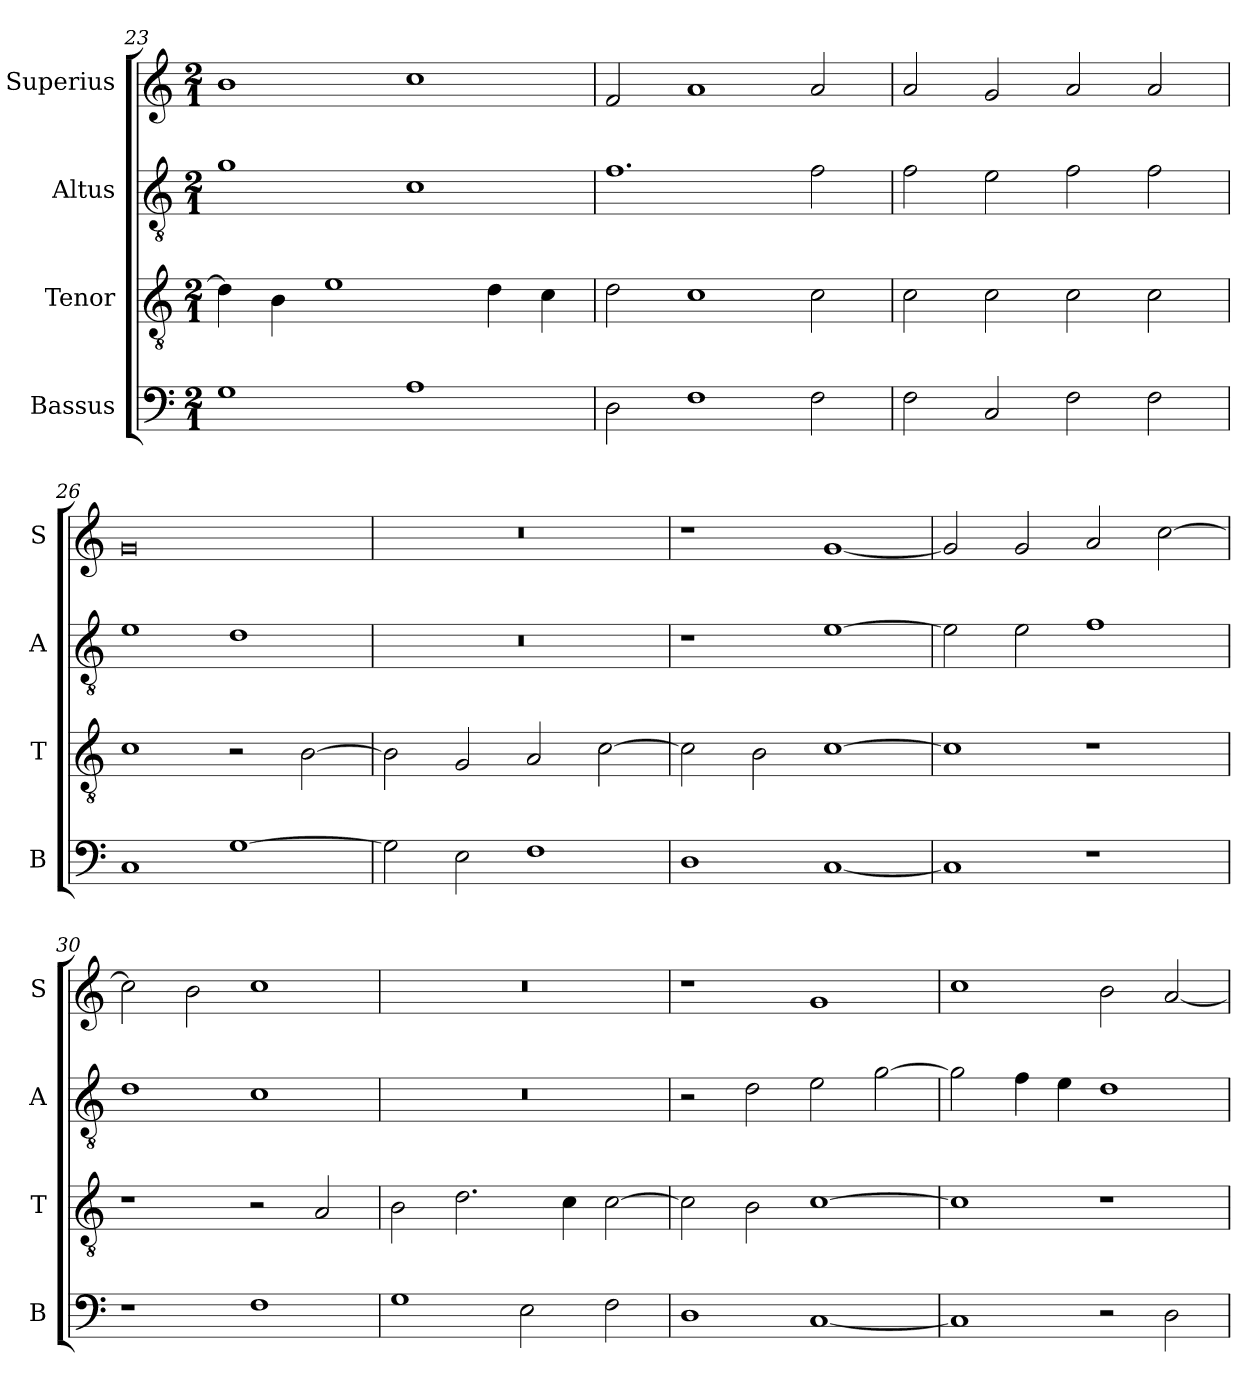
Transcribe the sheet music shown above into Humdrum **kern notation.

**kern	**kern	**kern	**kern
*part4	*part3	*part2	*part1
*staff4	*staff3	*staff2	*staff1
*I"Bassus	*I"Tenor	*I"Altus	*I"Superius
*I'B	*I'T	*I'A	*I'S
*clefF4	*clefGv2	*clefGv2	*clefG2
*k[]	*k[]	*k[]	*k[]
*C:	*C:	*C:	*C:
*M2/1	*M2/1	*M2/1	*M2/1
=23	=23	=23	=23
1G	4d]	1g	1b
.	4B	.	.
.	1e	.	.
1A	.	1c	1cc
.	4d	.	.
.	4c	.	.
=24	=24	=24	=24
2D	2d	1.f	2f
1F	1c	.	1a
2F	2c	2f	2a
=25	=25	=25	=25
2F	2c	2f	2a
2C	2c	2e	2g
2F	2c	2f	2a
2F	2c	2f	2a
=26	=26	=26	=26
1C	1c	1e	0g
[1G	2r	1d	.
.	[2B	.	.
=27	=27	=27	=27
2G]	2B]	0r	0r
2E	2G	.	.
1F	2A	.	.
.	[2c	.	.
=28	=28	=28	=28
1D	2c]	1r	1r
.	2B	.	.
[1C	[1c	[1e	[1g
=29	=29	=29	=29
1C]	1c]	2e]	2g]
.	.	2e	2g
1r	1r	1f	2a
.	.	.	[2cc
=30	=30	=30	=30
1r	1r	1d	2cc]
.	.	.	2b
1F	2r	1c	1cc
.	2A	.	.
=31	=31	=31	=31
1G	2B	0r	0r
.	2.d	.	.
2E	.	.	.
.	4c	.	.
2F	[2c	.	.
=32	=32	=32	=32
1D	2c]	2r	1r
.	2B	2d	.
[1C	[1c	2e	1g
.	.	[2g	.
=33	=33	=33	=33
1C]	1c]	2g]	1cc
.	.	4f	.
.	.	4e	.
2r	1r	1d	2b
2D	.	.	[2a
=	=	=	=
*-	*-	*-	*-
